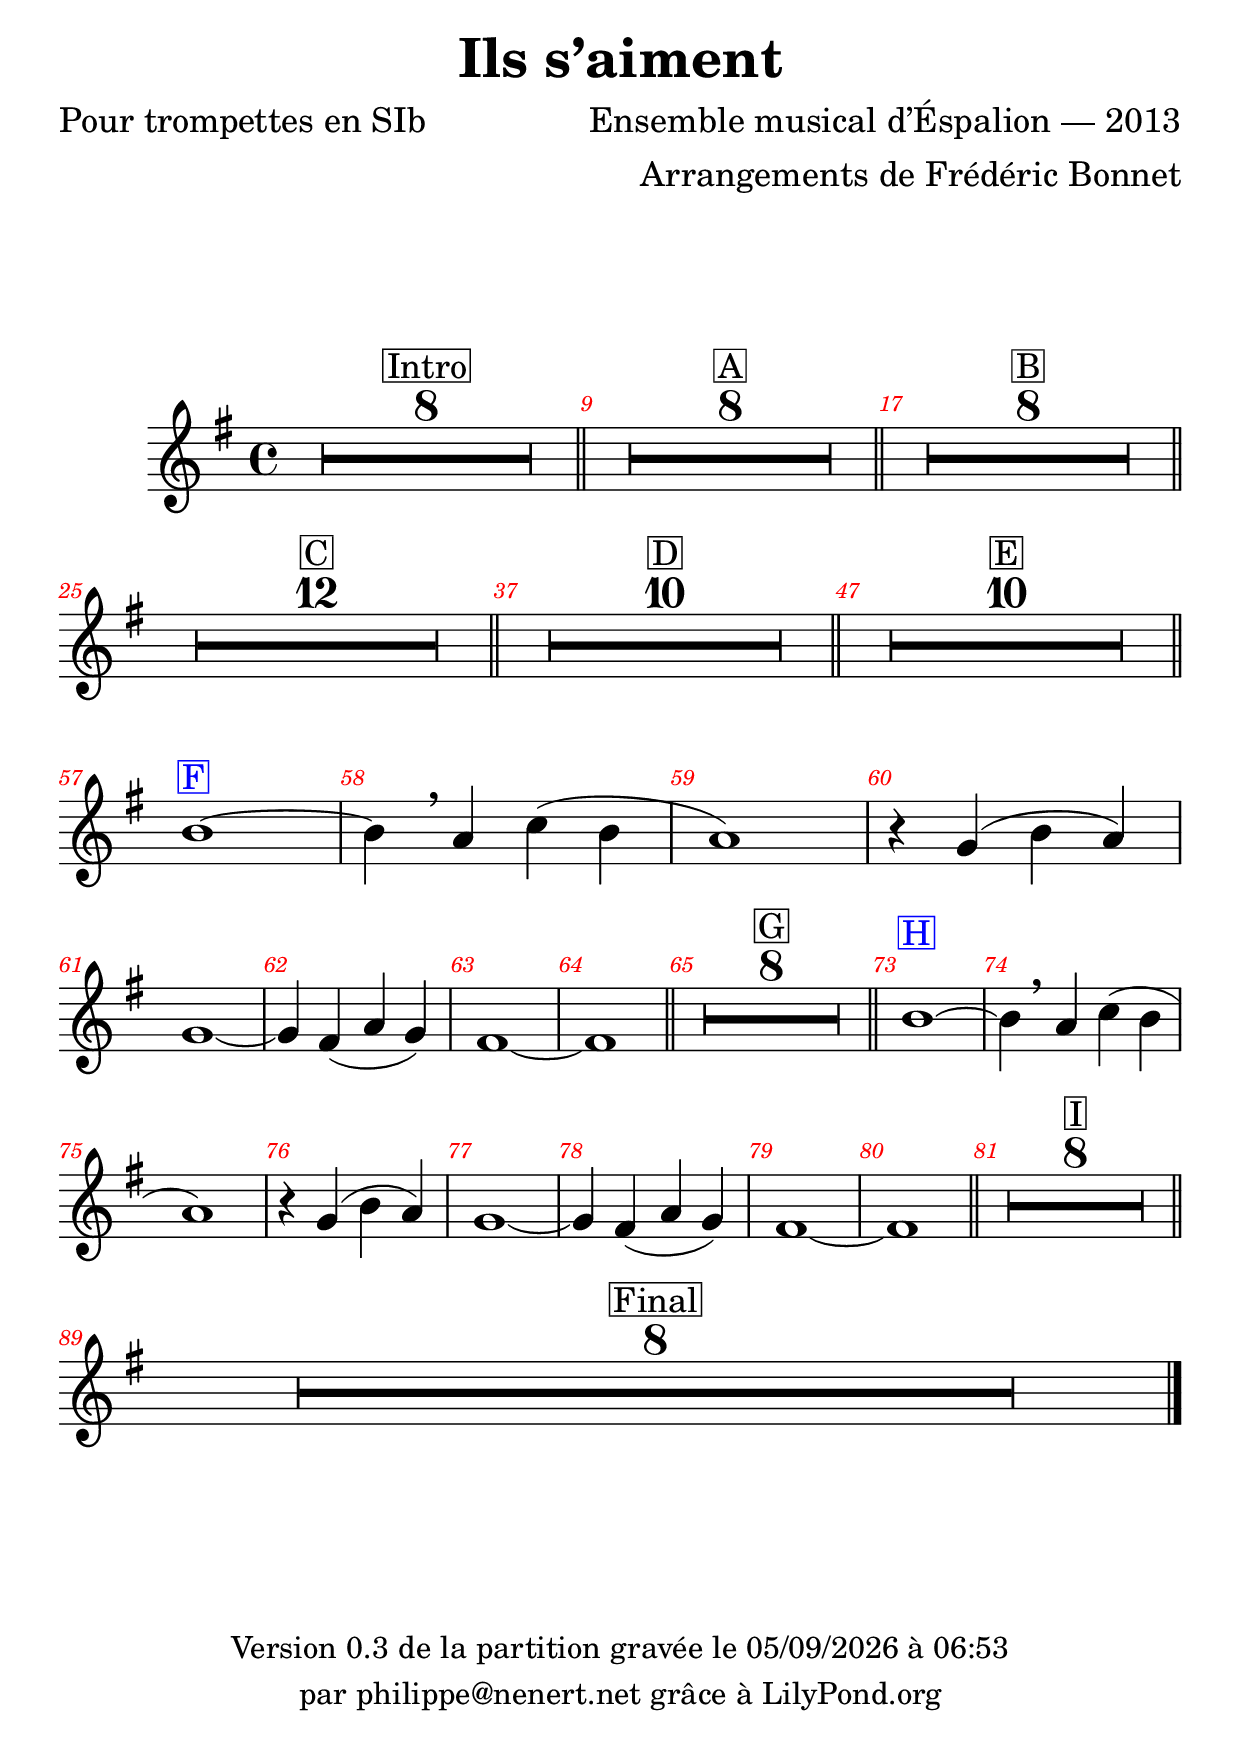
\version "2.17.26"

setTITLE	= "Ils s’aiment"
setPOET		= "Pour trompettes en SIb"
setREVISION	= "0.3"

\include "header.ily"
#(set-global-staff-size 30)


%%%%%%%%%%%%%%%%%%%%%%%%%%%%%%%%%%%%%%%%%%%%%%%%%%%%%%%%%%%%%%%%%%%%%%%%%%%%%
%%%%% LA MUSIQUE
%%%%%%%%%%%%%%%%%%%%%%%%%%%%%%%%%%%%%%%%%%%%%%%%%%%%%%%%%%%%%%%%%%%%%%%%%%%%%
musicFH = { 
	% si1~
	|si4\breathe	la	do(	si
	|la1)
	|r4	sol(	si	la)
	|sol1~
	|sol4	fad(	la	sol)
	|fad1~
	|fad1
}
musicALL= \relative do'' { 
	\include "../all/score_barnumber.ly"
	\key	sol \major
	\time	4/4

	R1*8^\markup	{ \box Intro }	\bar "||"
	R1*8^\markup	{ \box A }	\bar "||"
	R1*8^\markup	{ \box B }	\bar "||"
	R1*12^\markup	{ \box C }	\bar "||"
	R1*10^\markup	{ \box D }	\bar "||"
	R1*10^\markup	{ \box E }	\bar "||"
	\break
	si1~^\markup	{ \with-color #blue \box F }
	\musicFH			\bar "||"
	R1*8^\markup	{ \box G }	\bar "||"
	si1~^\markup	{ \with-color #blue \box H }
	\musicFH			\bar "||"
	R1*8^\markup	{ \box I }	\bar "||"
	\break
	R1*8^\markup	{ \box Final }	\bar "|."
}


%%%%%%%%%%%%%%%%%%%%%%%%%%%%%%%%%%%%%%%%%%%%%%%%%%%%%%%%%%%%%%%%%%%%%%%%%%%%%
%%%%% LA PARTITION
%%%%%%%%%%%%%%%%%%%%%%%%%%%%%%%%%%%%%%%%%%%%%%%%%%%%%%%%%%%%%%%%%%%%%%%%%%%%%
\markup { \vspace #3 }
\new Staff
	\musicALL
